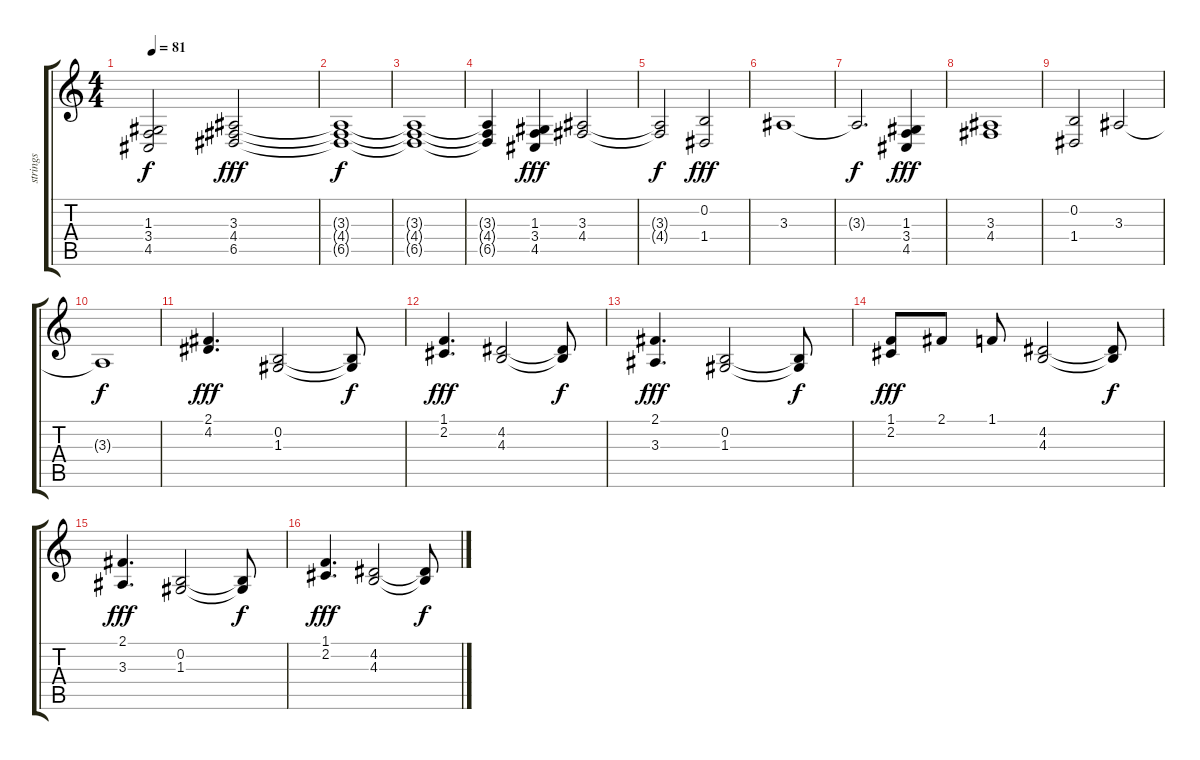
\track ("strings " "strings ") {instrument stringensemble1}
\staff {score tabs}
\tuning (E4 B3 G3 D3 A2 E2) {hide}
\ts (4 4)
\tempo 81
\clef g2
\ks c
(1.3{t} 3.4{t} 4.5{t}).2{dy f} (3.3 4.4 6.5).2{dy fff} |
(3.3{t} 4.4{t} 6.5{t}).1{dy f} |
(3.3{t} 4.4{t} 6.5{t}).1 |
(3.3{t} 4.4{t} 6.5{t}).4 (1.3 3.4 4.5).4{dy fff} (3.3 4.4).2 |
(3.3{t} 4.4{t}).2{dy f} (0.2 1.4).2{dy fff} |
3.3.1 |
3.3{t}.2{d dy f} (1.3 3.4 4.5).4{dy fff} |
(3.3 4.4).1 |
(0.2 1.4).2 3.3.2 |
3.3{t}.1{dy f} |
(2.1 4.2).4{d dy fff} (0.2 1.3).2 (0.2{t} 1.3{t}).8{dy f} |
(1.1 2.2).4{d dy fff} (4.2 4.3).2 (4.2{t} 4.3{t}).8{dy f} |
(2.1 3.3).4{d dy fff} (0.2 1.3).2 (0.2{t} 1.3{t}).8{dy f} |
(1.1 2.2).8{dy fff} 2.1.8 1.1.8 (4.2 4.3).2 (4.2{t} 4.3{t}).8{dy f} |
(2.1 3.3).4{d dy fff} (0.2 1.3).2 (0.2{t} 1.3{t}).8{dy f} |
(1.1 2.2).4{d dy fff} (4.2 4.3).2 (4.2{t} 4.3{t}).8{dy f}
